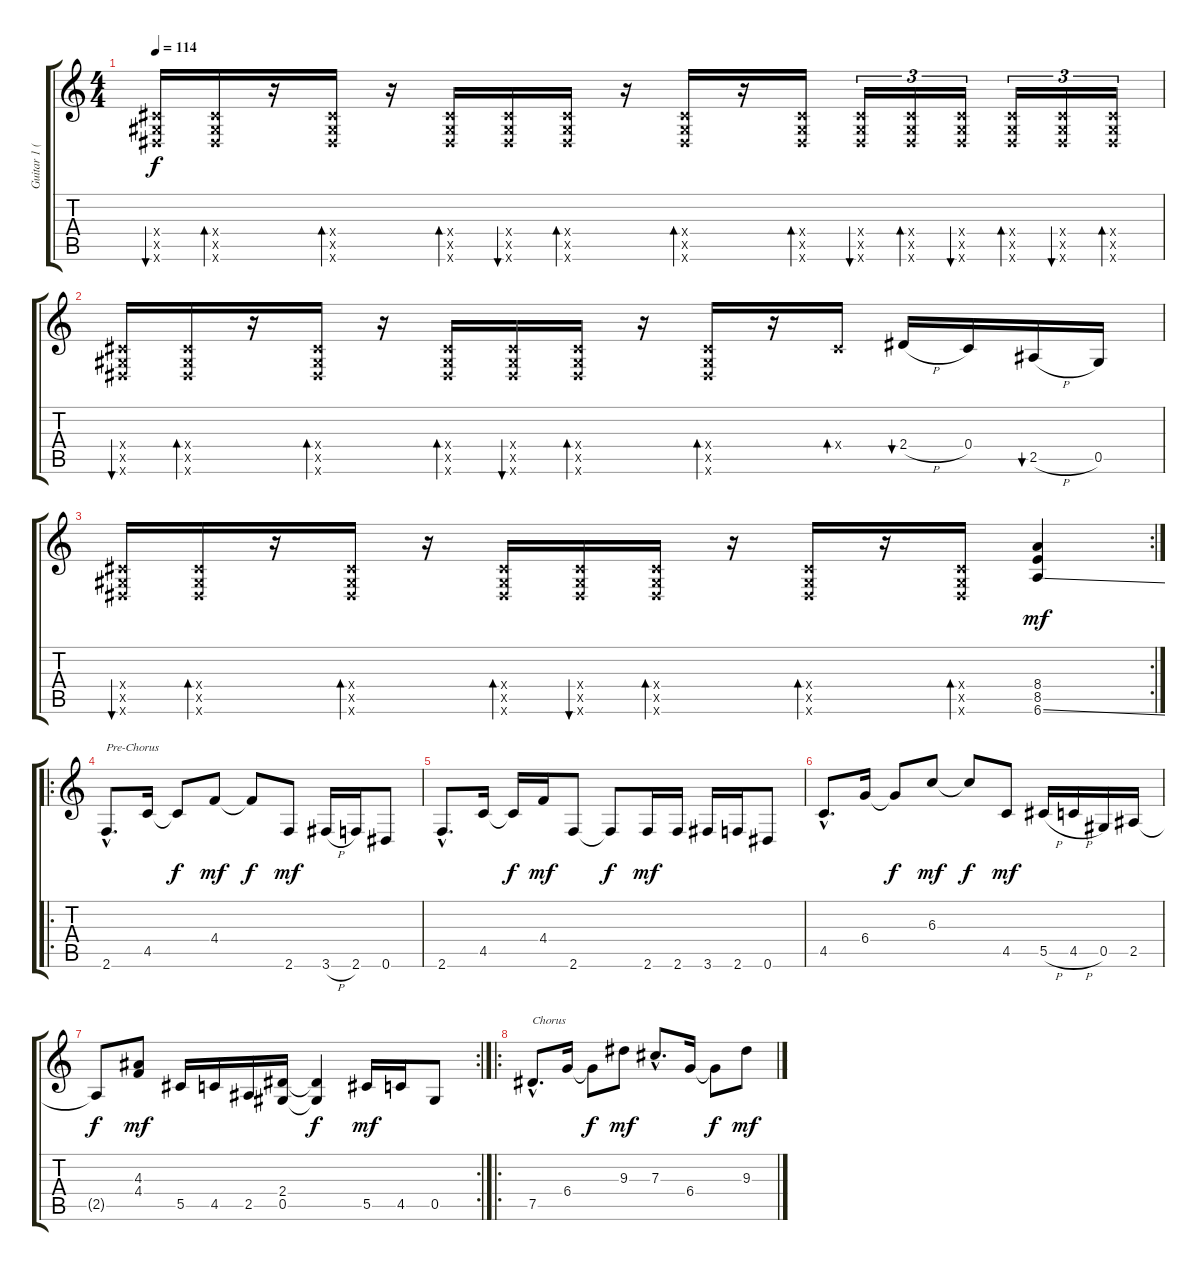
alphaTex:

\track ("Guitar 1 (Dave Mustaine)" "Guitar 1 (") {instrument distortionguitar}
\staff {score tabs}
\tuning (Eb4 Bb3 Gb3 Db3 Ab2 Eb2) {hide}
\ts (4 4)
\tempo 114
\clef g2
\ks c
(0.4{x} 0.5{x} 0.6{x}).16{bu 30 dy f} (0.4{x} 0.5{x} 0.6{x}).16{bd 30} r.16 (0.4{x} 0.5{x} 0.6{x}).16{bd 30} r.16 (0.4{x} 0.5{x} 0.6{x}).16{bd 30} (0.4{x} 0.5{x} 0.6{x}).16{bu 30} (0.4{x} 0.5{x} 0.6{x}).16{bd 30} r.16 (0.4{x} 0.5{x} 0.6{x}).16{bd 30} r.16 (0.4{x} 0.5{x} 0.6{x}).16{bd 30} (0.4{x} 0.5{x} 0.6{x}).16{tu (3 2) bu 30} (0.4{x} 0.5{x} 0.6{x}).16{tu (3 2) bd 30} (0.4{x} 0.5{x} 0.6{x}).16{tu (3 2) bu 30} (0.4{x} 0.5{x} 0.6{x}).16{tu (3 2) bd 30} (0.4{x} 0.5{x} 0.6{x}).16{tu (3 2) bu 30} (0.4{x} 0.5{x} 0.6{x}).16{tu (3 2) bd 30} |
(0.4{x} 0.5{x} 0.6{x}).16{bu 30} (0.4{x} 0.5{x} 0.6{x}).16{bd 30} r.16 (0.4{x} 0.5{x} 0.6{x}).16{bd 30} r.16 (0.4{x} 0.5{x} 0.6{x}).16{bd 30} (0.4{x} 0.5{x} 0.6{x}).16{bu 30} (0.4{x} 0.5{x} 0.6{x}).16{bd 30} r.16 (0.4{x} 0.5{x} 0.6{x}).16{bd 30} r.16 0.4{x}.16{bd 30} 2.4{h}.16{bu 30} 0.4.16 2.5{h}.16{bu 30} 0.5.16 |
\rc 2
(0.4{x} 0.5{x} 0.6{x}).16{bu 30} (0.4{x} 0.5{x} 0.6{x}).16{bd 30} r.16 (0.4{x} 0.5{x} 0.6{x}).16{bd 30} r.16 (0.4{x} 0.5{x} 0.6{x}).16{bd 30} (0.4{x} 0.5{x} 0.6{x}).16{bu 30} (0.4{x} 0.5{x} 0.6{x}).16{bd 30} r.16 (0.4{x} 0.5{x} 0.6{x}).16{bd 30} r.16 (0.4{x} 0.5{x} 0.6{x}).16{bd 30} (8.4 8.5 6.6{ss}).4{dy mf} |
\ro
2.6{hac}.8{d txt "Pre-Chorus"} 4.5.16 4.5{t}.8{dy f} 4.4.8{dy mf} 4.4{t}.8{dy f} 2.6.8{dy mf} 3.6{h}.16 2.6.16 0.6.8 |
2.6{hac}.8{d} 4.5.16 4.5{t}.16{dy f} 4.4.16{dy mf} 2.6.8 2.6{t}.8{dy f} 2.6.16{dy mf} 2.6.16 3.6.16 2.6.16 0.6.8 |
4.5{hac}.8{d} 6.4.16 6.4{t}.8{dy f} 6.3.8{dy mf} 6.3{t}.8{dy f} 4.5.8{dy mf} 5.5{h}.16 4.5{h}.16 0.5.16 2.5.16 |
\rc 2
2.5{t}.8{dy f} (4.3 4.4).8{dy mf} 5.5.16 4.5.16 2.5.16 (2.4 0.5).16 (2.4{t} 0.5{t}).4{dy f} 5.5.16{dy mf} 4.5.16 0.5.8 |
\ro
7.5{hac}.8{d txt "Chorus"} 6.4.16 6.4{t}.8{dy f} 9.3.8{dy mf} 7.3{hac}.8{d} 6.4.16 6.4{t}.8{dy f} 9.3.8{dy mf}
